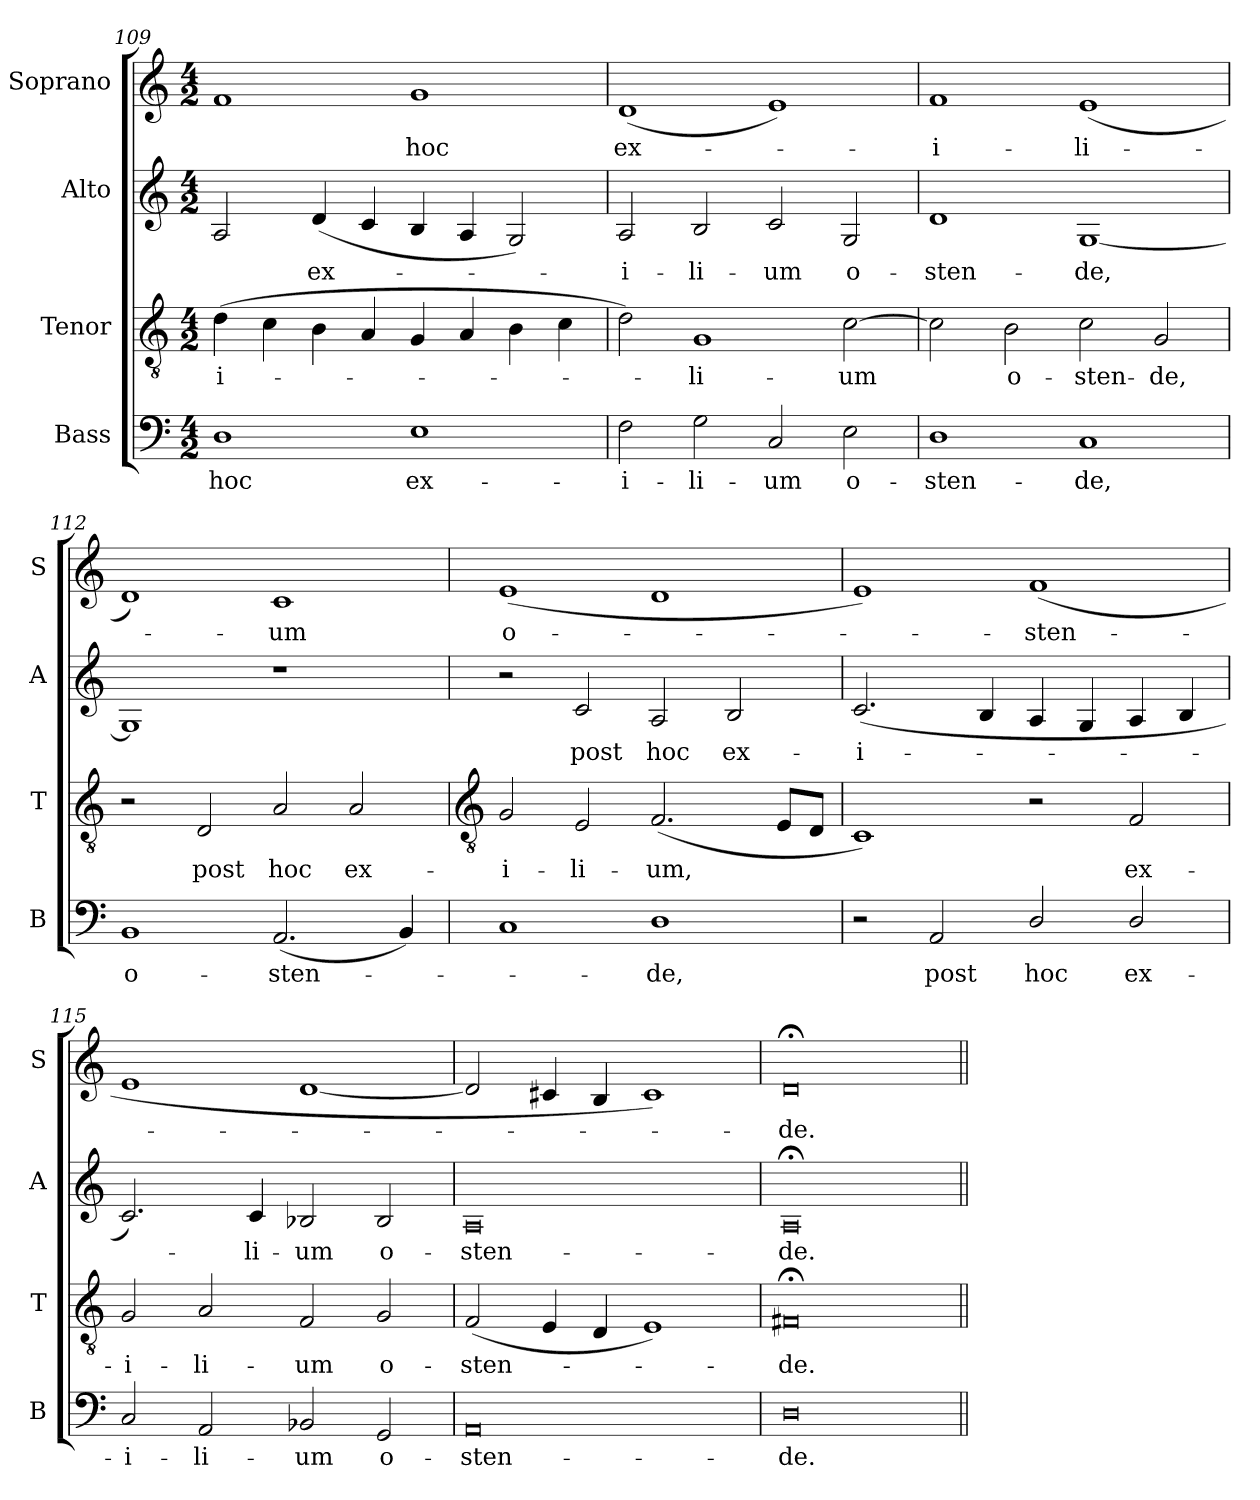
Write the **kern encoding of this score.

**kern	**text	**kern	**text	**kern	**text	**kern	**text
*part4	*part4	*part3	*part3	*part2	*part2	*part1	*part1
*staff4	*staff4	*staff3	*staff3	*staff2	*staff2	*staff1	*staff1
*I"Bass	*	*I"Tenor	*	*I"Alto	*	*I"Soprano	*
*I'B	*	*I'T	*	*I'A	*	*I'S	*
*clefF4	*	*clefGv2	*	*clefG2	*	*clefG2	*
*k[]	*	*k[]	*	*k[]	*	*k[]	*
*C:	*	*C:	*	*C:	*	*C:	*
*M4/2	*	*M4/2	*	*M4/2	*	*M4/2	*
=109	=109	=109	=109	=109	=109	=109	=109
!	!LO:LY:b	!	!LO:LY:b	!	!	!	!
1D	hoc	(>4d	-i-	2A	.	1f	.
.	.	4c	.	.	.	.	.
!	!	!	!	!	!LO:LY:b	!	!
.	.	4B	.	(<4d	ex-	.	.
.	.	4A/	.	4c	.	.	.
!	!LO:LY:b	!	!	!	!	!	!LO:LY:b
1E	ex-	4G/	.	4B	.	1g	hoc
.	.	4A/	.	4A	.	.	.
.	.	4B	.	2G)	.	.	.
.	.	4c	.	.	.	.	.
=110	=110	=110	=110	=110	=110	=110	=110
!	!LO:LY:b	!	!	!	!LO:LY:b	!	!LO:LY:b
2F	-i-	2d)	.	2A	i-	(<1d	ex-
!	!LO:LY:b	!	!LO:LY:b	!	!LO:LY:b	!	!
2G	-li-	1G	li-	2B	-li-	.	.
!	!LO:LY:b	!	!	!	!LO:LY:b	!	!
2C	-um	.	.	2c	-um	1e)	.
!	!LO:LY:b	!	!LO:LY:b	!	!LO:LY:b	!	!
2E	o-	[2c	-um	2G	o-	.	.
=111	=111	=111	=111	=111	=111	=111	=111
!	!LO:LY:b	!	!	!	!LO:LY:b	!	!LO:LY:b
1D	-sten-	2c]	.	1d	-sten-	1f	i-
!	!	!	!LO:LY:b	!	!	!	!
.	.	2B	o-	.	.	.	.
!	!LO:LY:b	!	!LO:LY:b	!	!LO:LY:b	!	!LO:LY:b
1C	-de,	2c	-sten-	[1G	-de,	(<1e	-li-
!	!	!	!LO:LY:b	!	!	!	!
.	.	2G	-de,	.	.	.	.
=112	=112	=112	=112	=112	=112	=112	=112
!	!LO:LY:b	!	!	!	!	!	!
1BB	o-	2r	.	1G]	.	1d)	.
!	!	!	!LO:LY:b	!	!	!	!
.	.	2D	post	.	.	.	.
!	!LO:LY:b	!	!LO:LY:b	!	!	!	!LO:LY:b
(<2.AA	-sten-	2A	hoc	1r	.	1c	um
!	!	!	!LO:LY:b	!	!	!	!
.	.	2A	ex-	.	.	.	.
4BB)	.	.	.	.	.	.	.
!!LO:LB:g=z
=113	=113	=113	=113	=113	=113	=113	=113
*	*	*clefGv2	*	*	*	*	*
!	!	!	!LO:LY:b	!	!	!	!LO:LY:b
1C	.	2G	-i-	2r	.	(<1e	o-
!	!	!	!LO:LY:b	!	!LO:LY:b	!	!
.	.	2E	-li-	2c	post	.	.
!	!LO:LY:b	!	!LO:LY:b	!	!LO:LY:b	!	!
1D	de,	(<2.F	-um,	2A	hoc	1d	.
!	!	!	!	!	!LO:LY:b	!	!
.	.	.	.	2B	ex-	.	.
.	.	8EL	.	.	.	.	.
.	.	8DJ	.	.	.	.	.
=114	=114	=114	=114	=114	=114	=114	=114
!	!	!	!	!	!LO:LY:b	!	!
2r	.	1C)	.	(<2.c	-i-	1e)	.
!	!LO:LY:b	!	!	!	!	!	!
2AA	post	.	.	.	.	.	.
.	.	.	.	4B	.	.	.
!	!LO:LY:b	!	!	!	!	!	!LO:LY:b
2D/	hoc	2r	.	4A	.	(<1f	sten-
.	.	.	.	4G	.	.	.
!	!LO:LY:b	!	!LO:LY:b	!	!	!	!
2D/	ex-	2F	ex-	4A	.	.	.
.	.	.	.	4B	.	.	.
=115	=115	=115	=115	=115	=115	=115	=115
!	!LO:LY:b	!	!LO:LY:b	!	!	!	!
2C	-i-	2G	-i-	2.c)	.	1e	.
!	!LO:LY:b	!	!LO:LY:b	!	!	!	!
2AA	-li-	2A	-li-	.	.	.	.
!	!	!	!	!	!LO:LY:b	!	!
.	.	.	.	4c	li-	.	.
!	!LO:LY:b	!	!LO:LY:b	!	!LO:LY:b	!	!
2BB-X	-um	2F	-um	2B-X	-um	[1d	.
!	!LO:LY:b	!	!LO:LY:b	!	!LO:LY:b	!	!
2GG	o-	2G	o-	2B-	o-	.	.
=116	=116	=116	=116	=116	=116	=116	=116
!	!LO:LY:b	!	!LO:LY:b	!	!LO:LY:b	!	!
0AA	-sten-	(<2F	-sten-	0A	-sten-	2d]	.
.	.	4E	.	.	.	4c#X	.
.	.	4D	.	.	.	4B	.
.	.	1E)	.	.	.	1c#)	.
=117	=117	=117	=117	=117	=117	=117	=117
!	!LO:LY:b	!	!LO:LY:b	!	!LO:LY:b	!	!LO:LY:b
0D	-de.	0F#X;<	de.	0A;<	-de.	0d;<	de.
=||	=||	=||	=||	=||	=||	=||	=||
*-	*-	*-	*-	*-	*-	*-	*-
